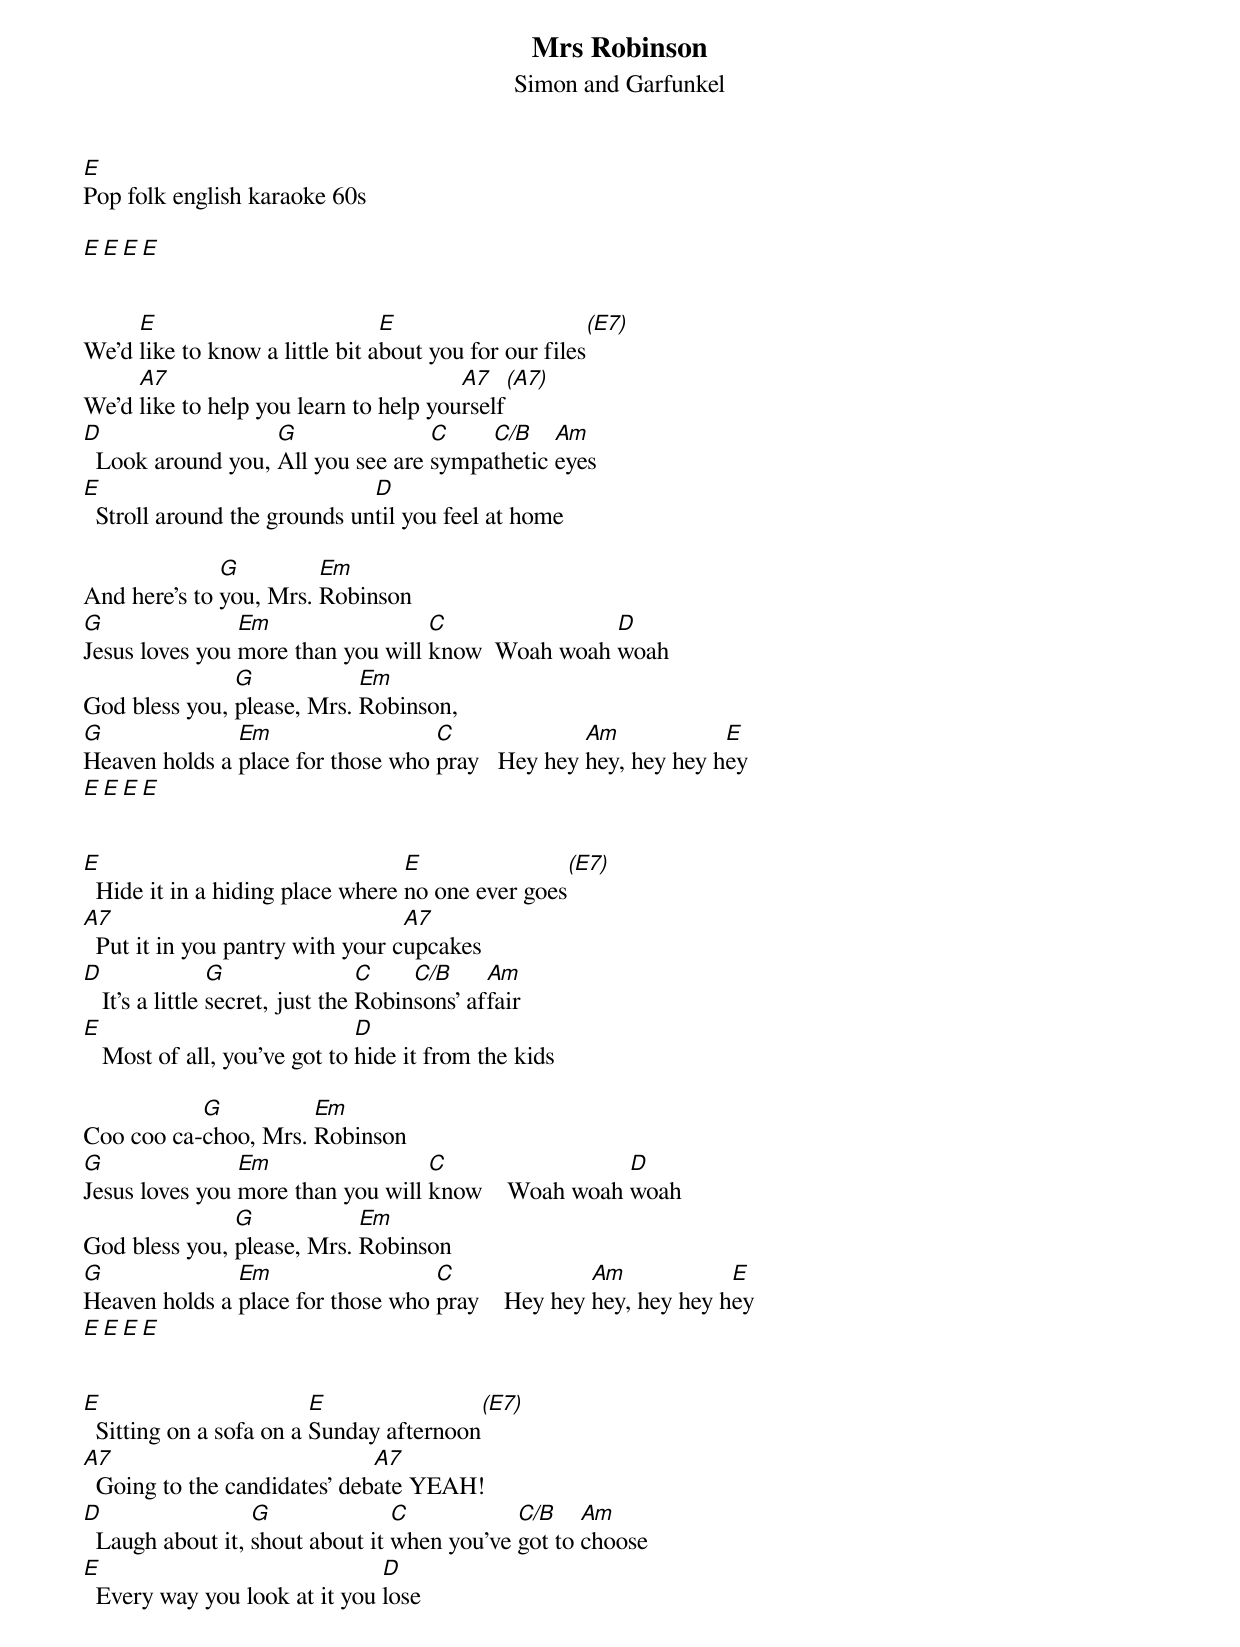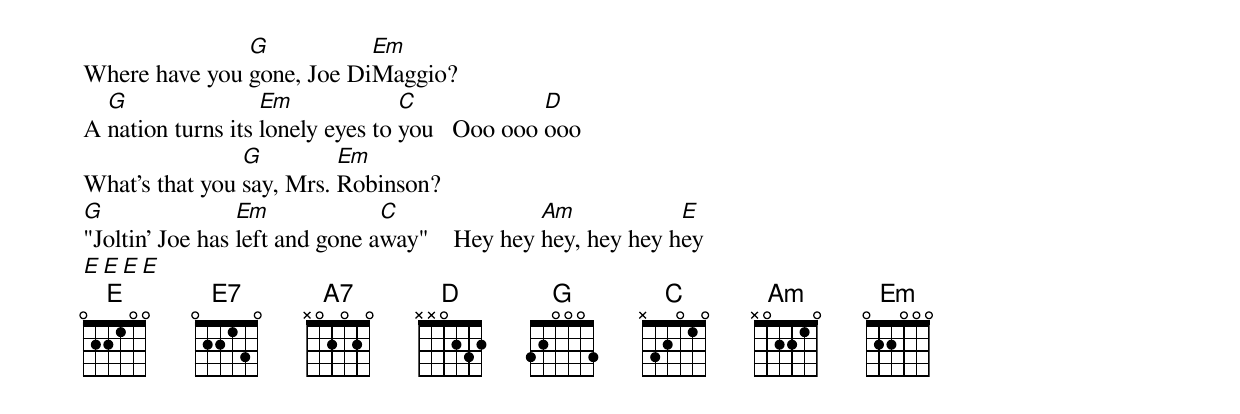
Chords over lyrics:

Mrs Robinson
Simon and Garfunkel
E
Pop folk english karaoke 60s

E     E     E     E


     E                          E                      (E7)
We'd like to know a little bit about you for our files
     A7                                A7          (A7)
We'd like to help you learn to help yourself
D                  G               C    C/B    Am
  Look around you, All you see are sympathetic eyes
E                             D
  Stroll around the grounds until you feel at home

              G         Em
And here's to you, Mrs. Robinson
G               Em                 C               D
Jesus loves you more than you will know  Woah woah woah
               G            Em
God bless you, please, Mrs. Robinson,
G              Em                  C              Am            E
Heaven holds a place for those who pray   Hey hey hey, hey hey hey
E     E     E     E


E                                 E                  (E7)
  Hide it in a hiding place where no one ever goes
A7                                A7
  Put it in you pantry with your cupcakes
D                G                C    C/B     Am
   It's a little secret, just the Robinsons' affair
E                             D
   Most of all, you've got to hide it from the kids

           G          Em
Coo coo ca-choo, Mrs. Robinson
G               Em                 C                 D
Jesus loves you more than you will know    Woah woah woah
               G            Em
God bless you, please, Mrs. Robinson
G              Em                  C               Am            E
Heaven holds a place for those who pray    Hey hey hey, hey hey hey
E     E     E     E


E                        E                 (E7)
  Sitting on a sofa on a Sunday afternoon
A7                            A7
  Going to the candidates' debate YEAH!
D                 G              C           C/B    Am
  Laugh about it, shout about it when you've got to choose
E                              D
  Every way you look at it you lose

               G           Em
Where have you gone, Joe DiMaggio?
  G                Em             C             D
A nation turns its lonely eyes to you   Ooo ooo ooo
                G         Em
What's that you say, Mrs. Robinson?
G                Em             C               Am            E
"Joltin' Joe has left and gone away"    Hey hey hey, hey hey hey
E     E     E     E
